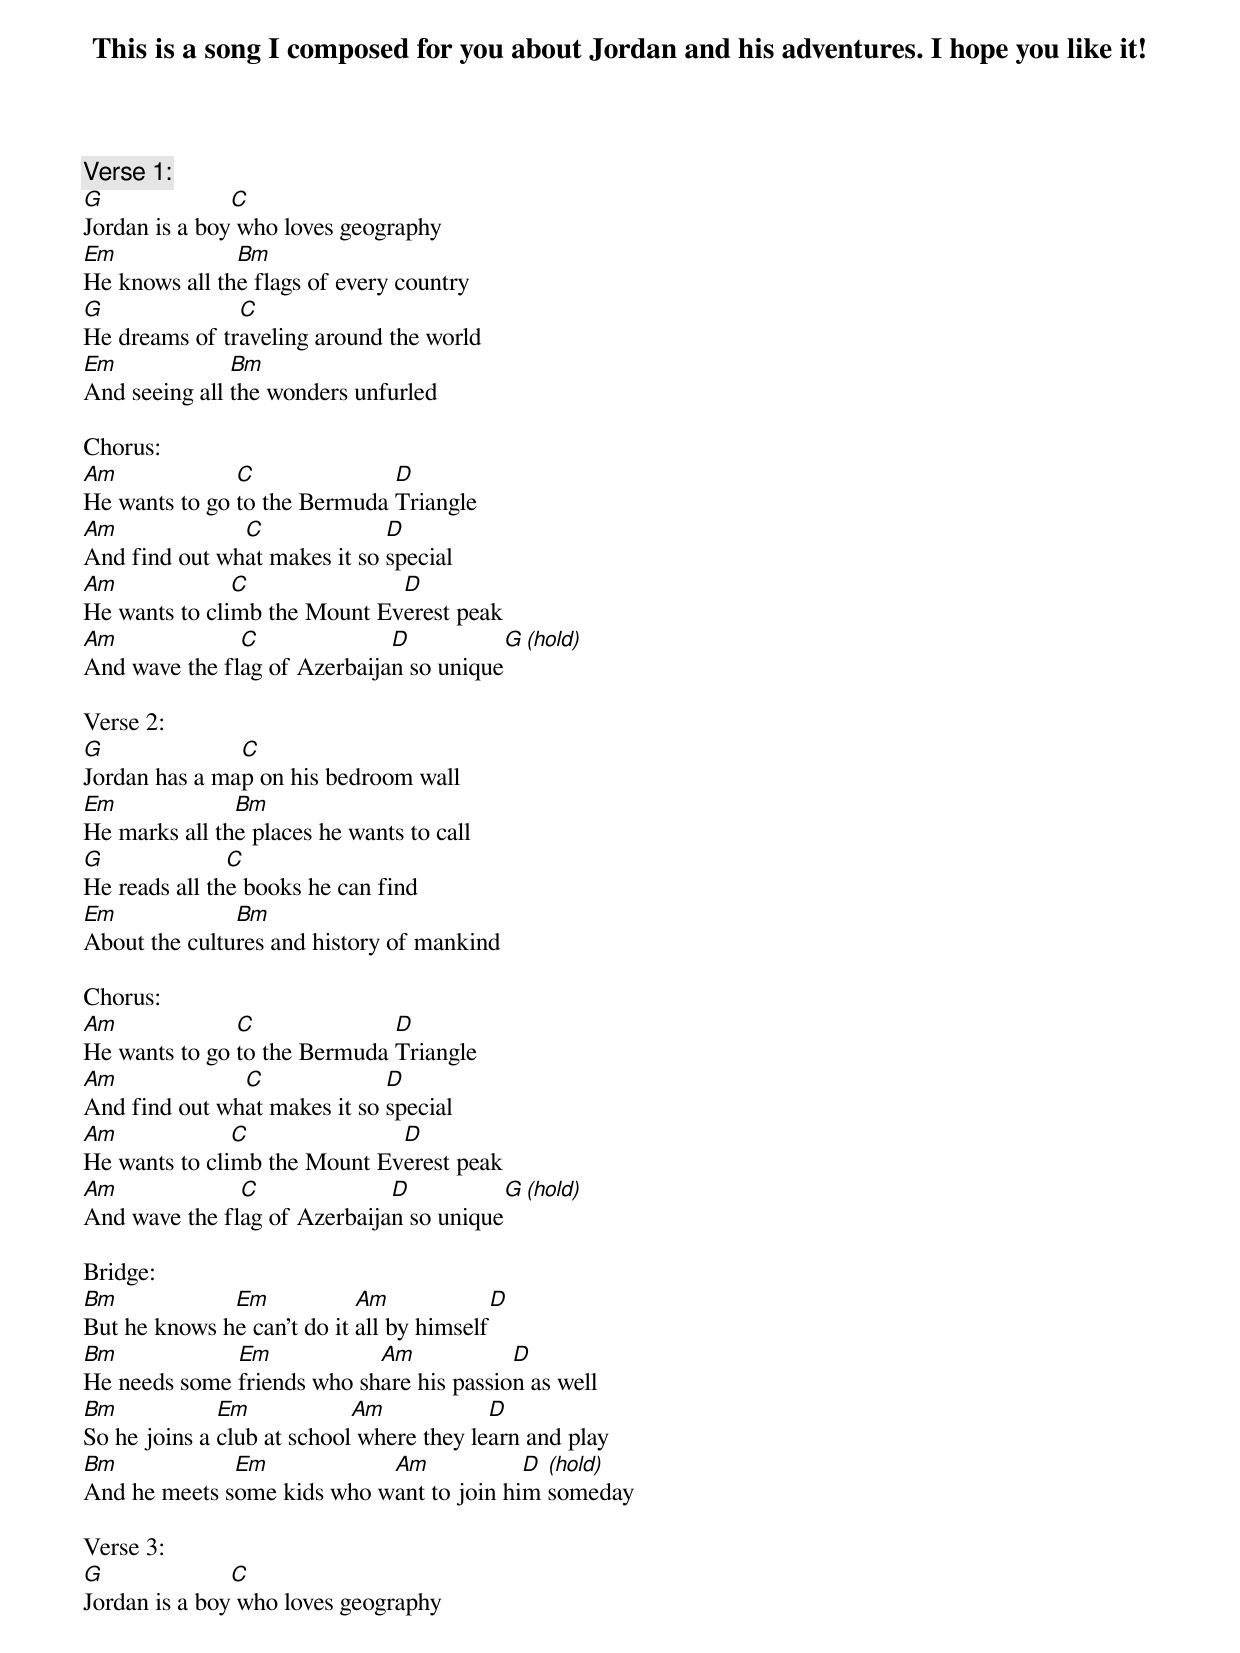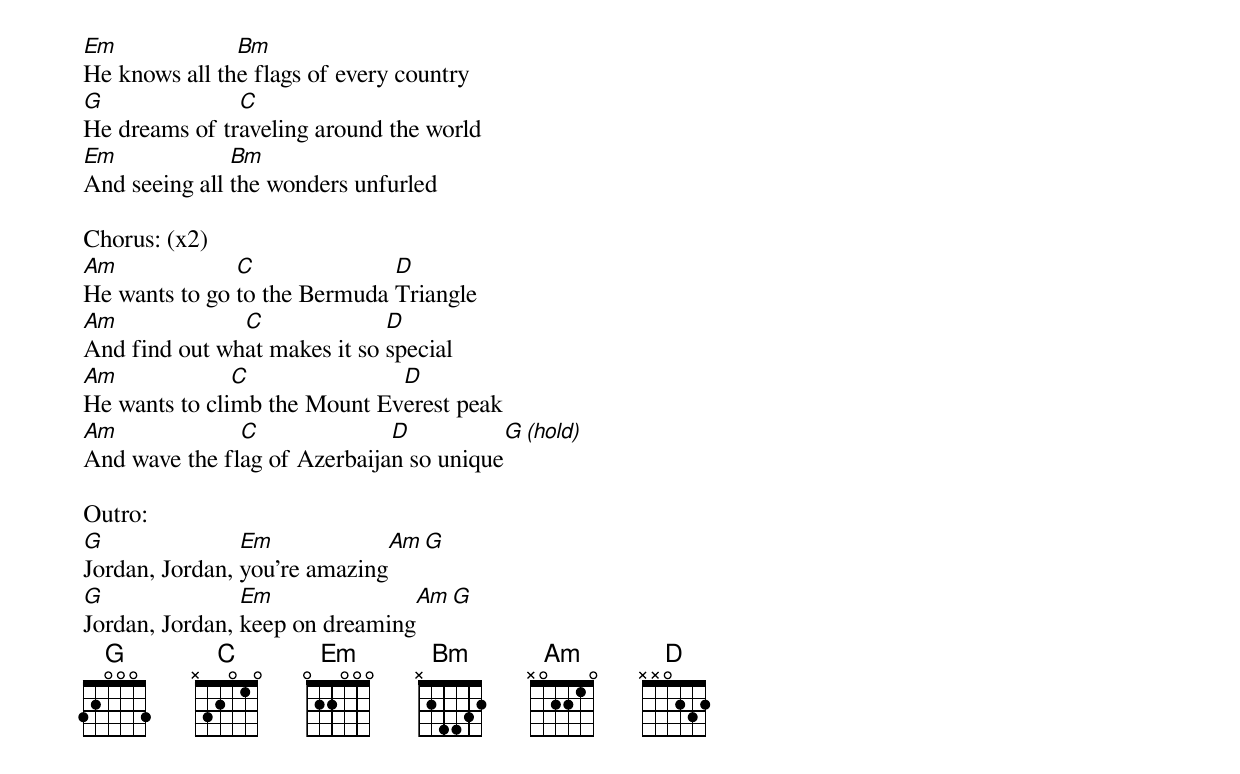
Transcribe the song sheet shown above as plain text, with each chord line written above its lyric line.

This is a song I composed for you about Jordan and his adventures. I hope you like it!

Verse 1:
G              C
Jordan is a boy who loves geography
Em             Bm
He knows all the flags of every country
G              C
He dreams of traveling around the world
Em             Bm
And seeing all the wonders unfurled

Chorus:
Am             C              D
He wants to go to the Bermuda Triangle
Am             C              D
And find out what makes it so special
Am             C              D
He wants to climb the Mount Everest peak
Am             C              D          G (hold)
And wave the flag of Azerbaijan so unique

Verse 2:
G              C
Jordan has a map on his bedroom wall
Em             Bm
He marks all the places he wants to call
G              C
He reads all the books he can find
Em             Bm
About the cultures and history of mankind

Chorus:
Am             C              D
He wants to go to the Bermuda Triangle
Am             C              D
And find out what makes it so special
Am             C              D
He wants to climb the Mount Everest peak
Am             C              D          G (hold)
And wave the flag of Azerbaijan so unique

Bridge:
Bm            Em            Am            D
But he knows he can't do it all by himself
Bm            Em            Am            D
He needs some friends who share his passion as well
Bm            Em            Am            D
So he joins a club at school where they learn and play
Bm            Em            Am            D (hold)
And he meets some kids who want to join him someday

Verse 3:
G              C
Jordan is a boy who loves geography
Em             Bm
He knows all the flags of every country
G              C
He dreams of traveling around the world
Em             Bm
And seeing all the wonders unfurled

Chorus: (x2)
Am             C              D
He wants to go to the Bermuda Triangle
Am             C              D
And find out what makes it so special
Am             C              D
He wants to climb the Mount Everest peak
Am             C              D          G (hold)
And wave the flag of Azerbaijan so unique

Outro:
G               Em               Am               G
Jordan, Jordan, you're amazing
G               Em               Am               G
Jordan, Jordan, keep on dreaming
